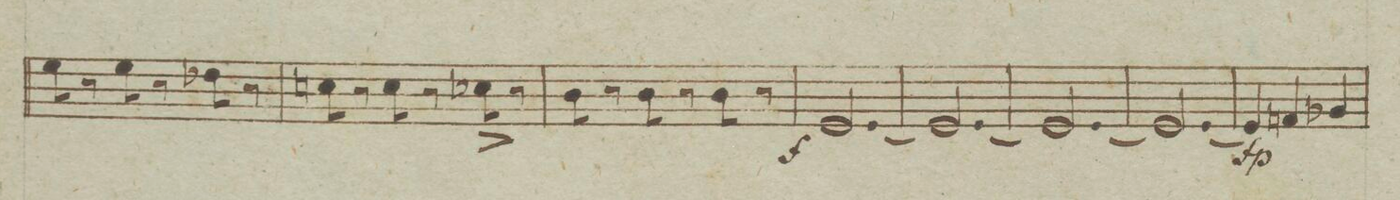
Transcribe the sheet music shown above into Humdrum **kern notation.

**kern	**dynam
*I"Viola.	*
*clefC3	*
*k[b-e-a-d-g-]	*
*M3/4	*
8f\	.
8r	.
8f\	.
8r	.
8e-X\	.
8r	.
=14	=14
8dn\	.
8r	.
8d\	.
8r	.
8d-X^<\	.
8r	.
=15	=15
8c\	.
8r	.
8c\	.
8r	.
8c\	.
8r	.
=16	=16
[2.F/	f
=17	=17
2.F/_	.
=18	=18
2.F/_	.
=19	=19
2.F/_	.
=20	=20
4F/]	fp
4Gn/	.
4A-X/	.
=21	=21
*-	*-
